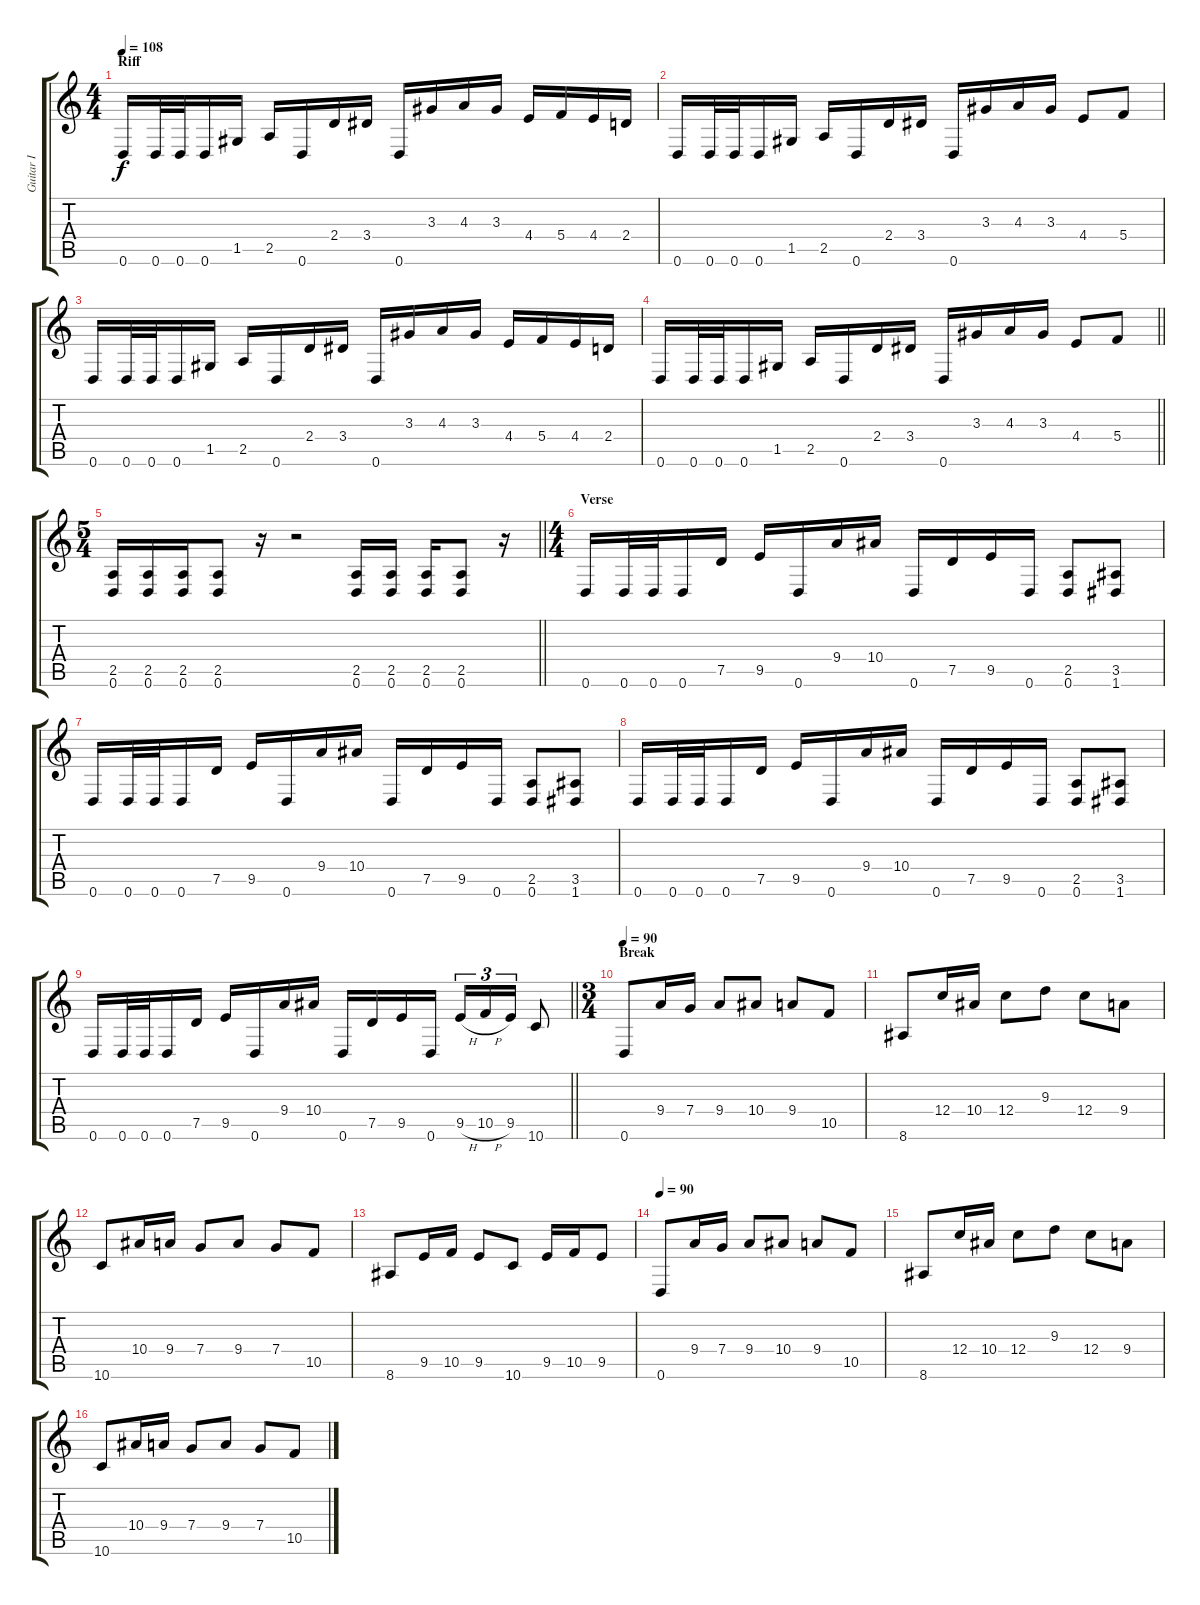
\track ("Guitar I" "Guitar I") {instrument distortionguitar}
\staff {score tabs}
\tuning (D4 A3 F3 C3 G2 D2) {hide}
\ts (4 4)
\section ("" "Riff")
\tempo 108
\clef g2
\ks c
0.6.16{dy f} 0.6.32 0.6.32 0.6.16 1.5.16 2.5.16 0.6.16 2.4.16 3.4.16 0.6.16 3.3.16 4.3.16 3.3.16 4.4.16 5.4.16 4.4.16 2.4.16 |
0.6.16 0.6.32 0.6.32 0.6.16 1.5.16 2.5.16 0.6.16 2.4.16 3.4.16 0.6.16 3.3.16 4.3.16 3.3.16 4.4.8 5.4.8 |
0.6.16 0.6.32 0.6.32 0.6.16 1.5.16 2.5.16 0.6.16 2.4.16 3.4.16 0.6.16 3.3.16 4.3.16 3.3.16 4.4.16 5.4.16 4.4.16 2.4.16 |
\barLineRight lightlight
0.6.16 0.6.32 0.6.32 0.6.16 1.5.16 2.5.16 0.6.16 2.4.16 3.4.16 0.6.16 3.3.16 4.3.16 3.3.16 4.4.8 5.4.8 |
\ts (5 4)
\barLineRight lightlight
(2.5 0.6).16 (2.5 0.6).16 (2.5 0.6).16 (2.5 0.6).8 r.16 r.2 (2.5 0.6).16 (2.5 0.6).16 (2.5 0.6).16 (2.5 0.6).8 r.16 |
\ts (4 4)
\section ("" "Verse")
0.6.16 0.6.32 0.6.32 0.6.16 7.5.16 9.5.16 0.6.16 9.4.16 10.4.16 0.6.16 7.5.16 9.5.16 0.6.16 (2.5 0.6).8 (3.5 1.6).8 |
0.6.16 0.6.32 0.6.32 0.6.16 7.5.16 9.5.16 0.6.16 9.4.16 10.4.16 0.6.16 7.5.16 9.5.16 0.6.16 (2.5 0.6).8 (3.5 1.6).8 |
0.6.16 0.6.32 0.6.32 0.6.16 7.5.16 9.5.16 0.6.16 9.4.16 10.4.16 0.6.16 7.5.16 9.5.16 0.6.16 (2.5 0.6).8 (3.5 1.6).8 |
\barLineRight lightlight
0.6.16 0.6.32 0.6.32 0.6.16 7.5.16 9.5.16 0.6.16 9.4.16 10.4.16 0.6.16 7.5.16 9.5.16 0.6.16 9.5{h}.16{tu (3 2)} 10.5{h}.16{tu (3 2)} 9.5.16{tu (3 2)} 10.6.8 |
\ts (3 4)
\section ("" "Break")
\tempo 90
0.6.8 9.4.16 7.4.16 9.4.8 10.4.8 9.4.8 10.5.8 |
8.6.8 12.4.16 10.4.16 12.4.8 9.3.8 12.4.8 9.4.8 |
10.6.8 10.4.16 9.4.16 7.4.8 9.4.8 7.4.8 10.5.8 |
8.6.8 9.5.16 10.5.16 9.5.8 10.6.8 9.5.16 10.5.16 9.5.8 |
\tempo 90
0.6.8 9.4.16 7.4.16 9.4.8 10.4.8 9.4.8 10.5.8 |
8.6.8 12.4.16 10.4.16 12.4.8 9.3.8 12.4.8 9.4.8 |
10.6.8 10.4.16 9.4.16 7.4.8 9.4.8 7.4.8 10.5.8
